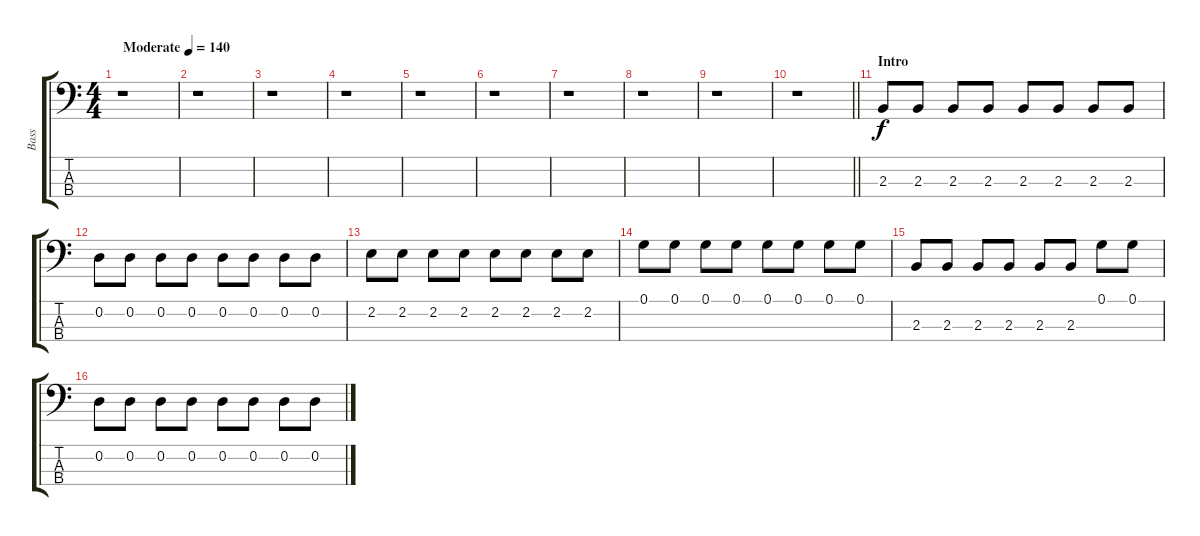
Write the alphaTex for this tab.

\track ("Bass" "Bass") {instrument electricbassfinger}
\staff {score tabs}
\tuning (G2 D2 A1 E1) {hide}
\ts (4 4)
\tempo (140 "Moderate")
\clef f4
\ks c
r.1{dy f instrument electricbassfinger} |
r.1 |
r.1 |
r.1 |
r.1 |
r.1 |
r.1 |
r.1 |
r.1 |
\barLineRight lightlight
r.1 |
\section ("" "Intro")
2.3.8 2.3.8 2.3.8 2.3.8 2.3.8 2.3.8 2.3.8 2.3.8 |
0.2.8 0.2.8 0.2.8 0.2.8 0.2.8 0.2.8 0.2.8 0.2.8 |
2.2.8 2.2.8 2.2.8 2.2.8 2.2.8 2.2.8 2.2.8 2.2.8 |
0.1.8 0.1.8 0.1.8 0.1.8 0.1.8 0.1.8 0.1.8 0.1.8 |
2.3.8 2.3.8 2.3.8 2.3.8 2.3.8 2.3.8 0.1.8 0.1.8 |
0.2.8 0.2.8 0.2.8 0.2.8 0.2.8 0.2.8 0.2.8 0.2.8
